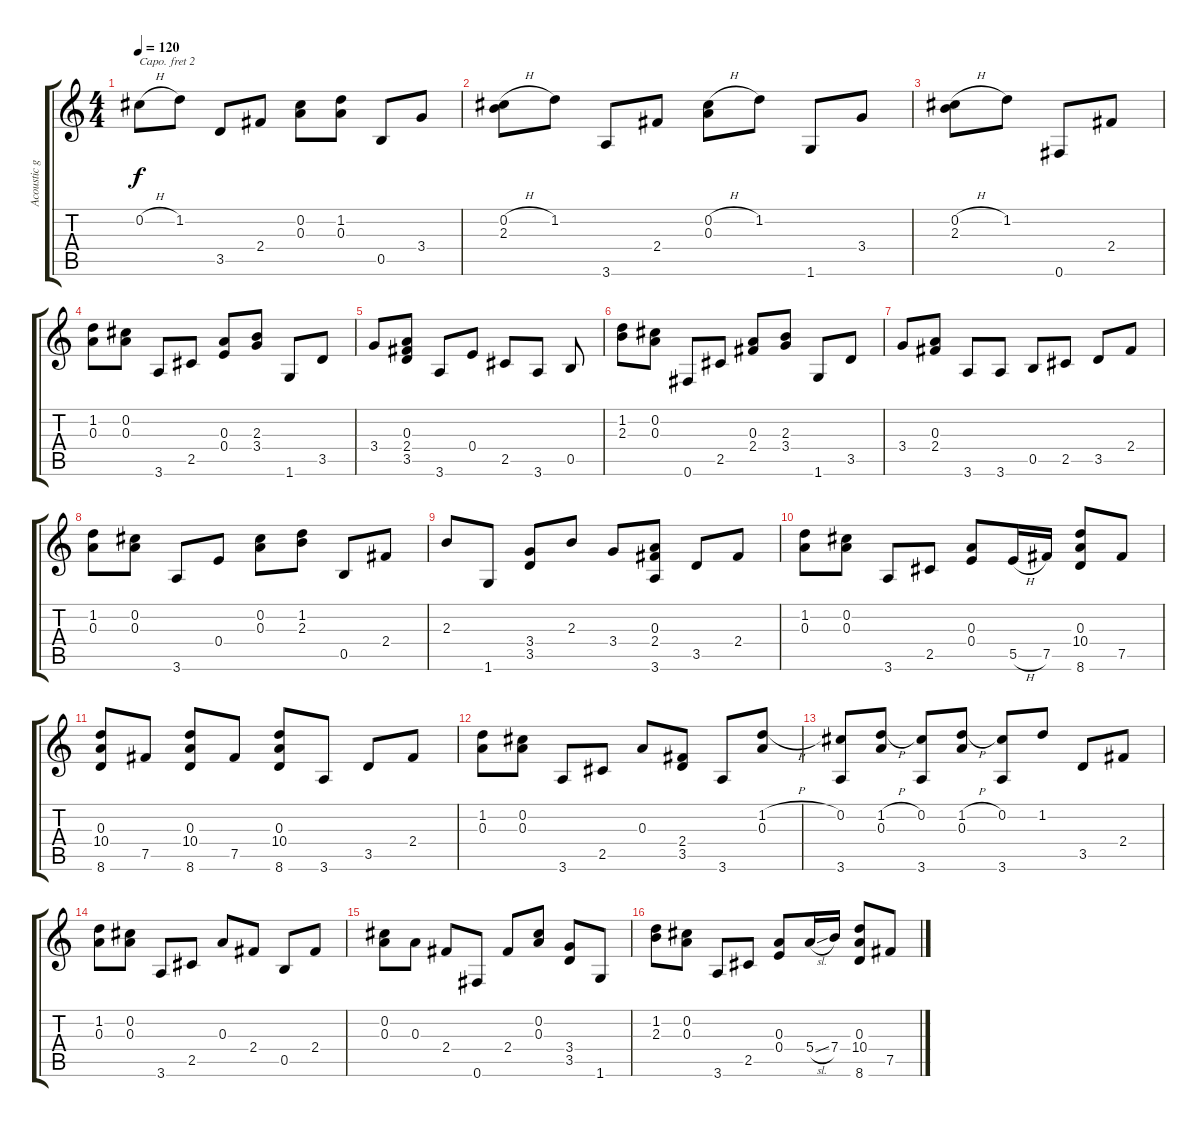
\track ("Acoustic guitar" "Acoustic g") {instrument acousticguitarsteel}
\staff {score tabs}
\capo 2
\tuning (E4 B3 G3 D3 A2 E2) {hide}
\ts (4 4)
\tempo 120
\clef g2
\ks c
0.2{h}.8{dy f} 1.2.8 3.5.8 2.4.8 (0.2 0.3).8 (1.2 0.3).8 0.5.8 3.4.8 |
(0.2{h} 2.3).8 1.2.8 3.6.8 2.4.8 (0.2{h} 0.3).8 1.2.8 1.6.8 3.4.8 |
(0.2{h} 2.3).8 1.2.8 0.6.8 2.4.8 |
(1.2 0.3).8 (0.2 0.3).8 3.6.8 2.5.8 (0.3 0.4).8 (2.3 3.4).8 1.6.8 3.5.8 |
3.4.8 (0.3 2.4 3.5).8 3.6.8 0.4.8 2.5.8 3.6.8 0.5.8 |
(1.2 2.3).8 (0.2 0.3).8 0.6.8 2.5.8 (0.3 2.4).8 (2.3 3.4).8 1.6.8 3.5.8 |
3.4.8 (0.3 2.4).8 3.6.8 3.6.8 0.5.8 2.5.8 3.5.8 2.4.8 |
(1.2 0.3).8 (0.2 0.3).8 3.6.8 0.4.8 (0.2 0.3).8 (1.2 2.3).8 0.5.8 2.4.8 |
2.3.8 1.6.8 (3.4 3.5).8 2.3.8 3.4.8 (0.3 2.4 3.6).8 3.5.8 2.4.8 |
(1.2 0.3).8 (0.2 0.3).8 3.6.8 2.5.8 (0.3 0.4).8 5.5{h}.16 7.5.16 (0.3 10.4 8.6).8 7.5.8 |
(0.3 10.4 8.6).8 7.5.8 (0.3 10.4 8.6).8 7.5.8 (0.3 10.4 8.6).8 3.6.8 3.5.8 2.4.8 |
(1.2 0.3).8 (0.2 0.3).8 3.6.8 2.5.8 0.3.8 (2.4 3.5).8 3.6.8 (1.2{h} 0.3).8 |
(0.2 3.6).8 (1.2{h} 0.3).8 (0.2 3.6).8 (1.2{h} 0.3).8 (0.2 3.6).8 1.2.8 3.5.8 2.4.8 |
(1.2 0.3).8 (0.2 0.3).8 3.6.8 2.5.8 0.3.8 2.4.8 0.5.8 2.4.8 |
(0.2 0.3).8 0.3.8 2.4.8 0.6.8 2.4.8 (0.2 0.3).8 (3.4 3.5).8 1.6.8 |
(1.2 2.3).8 (0.2 0.3).8 3.6.8 2.5.8 (0.3 0.4).8 5.4{sl}.16 7.4.16 (0.3 10.4 8.6).8 7.5.8
